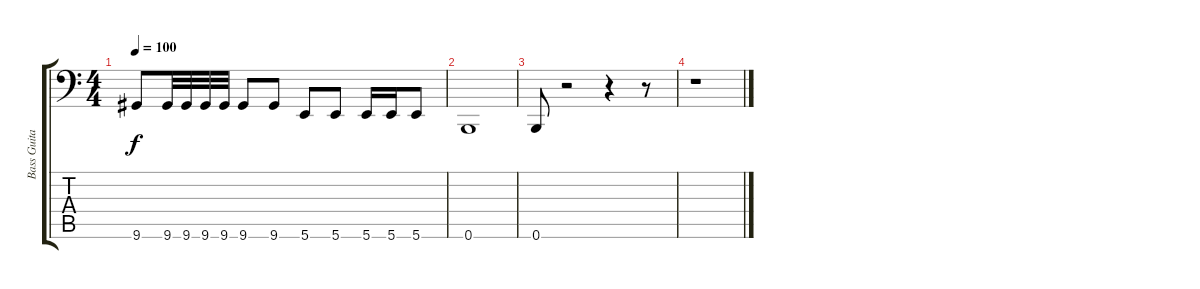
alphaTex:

\track ("Bass Guitar" "Bass Guita") {instrument electricbasspick}
\staff {score tabs}
\tuning (Db3 Ab2 E2 B1 Gb1 B0) {hide}
\ts (4 4)
\tempo 100
\clef f4
\ks c
9.6.8{dy f} 9.6.32 9.6.32 9.6.32 9.6.32 9.6.8 9.6.8 5.6.8 5.6.8 5.6.16 5.6.16 5.6.8 |
0.6.1 |
0.6.8 r.2 r.4 r.8 |
r.1
